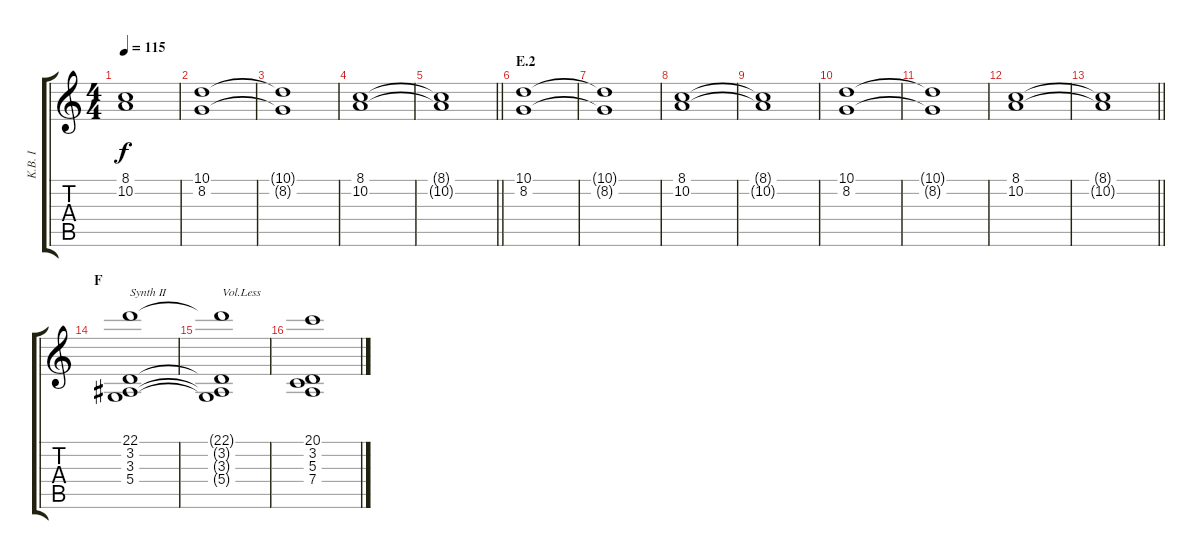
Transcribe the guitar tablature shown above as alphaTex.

\track ("K.B. I" "K.B. I") {instrument synthstrings1}
\staff {score tabs}
\tuning (E4 B3 G3 D3 A2 E2) {hide}
\ts (4 4)
\tempo 115
\clef g2
\ks c
(8.1{t} 10.2{t}).1{dy f} |
(10.1 8.2).1 |
(10.1{t} 8.2{t}).1 |
(8.1 10.2).1 |
\barLineRight lightlight
(8.1{t} 10.2{t}).1 |
\section ("" "E.2")
(10.1 8.2).1 |
(10.1{t} 8.2{t}).1 |
(8.1 10.2).1 |
(8.1{t} 10.2{t}).1 |
(10.1 8.2).1 |
(10.1{t} 8.2{t}).1 |
(8.1 10.2).1 |
\barLineRight lightlight
(8.1{t} 10.2{t}).1 |
\section ("" "F")
(22.1 3.2 3.3 5.4).1{txt "Synth II" volume 10 instrument synthstrings2} |
(22.1{t} 3.2{t} 3.3{t} 5.4{t}).1{txt "Vol.Less"} |
(20.1 3.2 5.3 7.4).1
